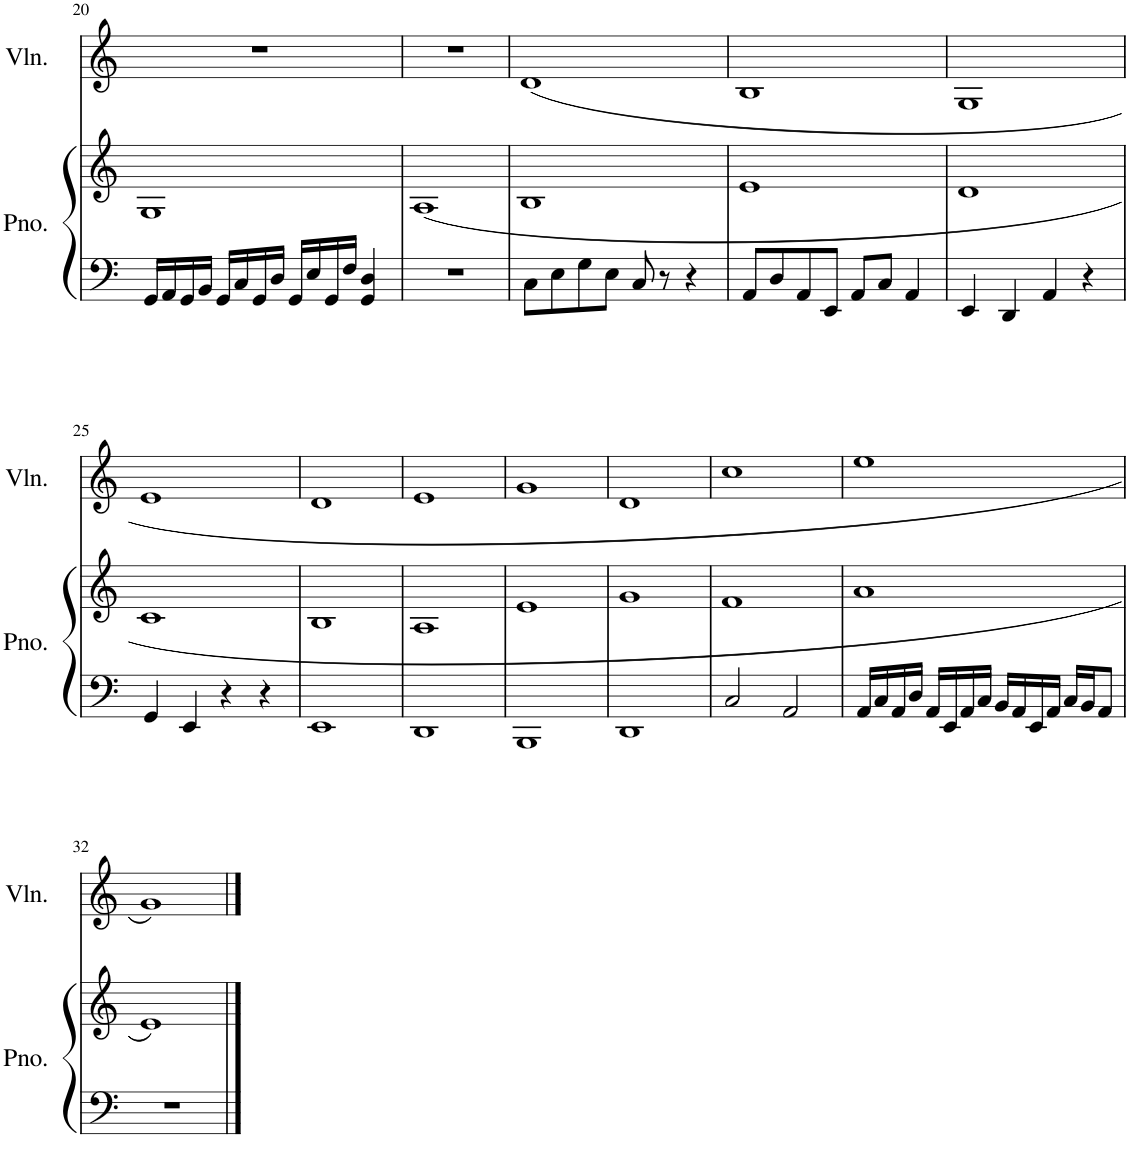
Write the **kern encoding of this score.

**kern	**kern	**kern
*part2	*part2	*part1
*staff3	*staff2	*staff1
*I"Piano	*	*I"Violin
*I'Pno.	*	*I'Vln.
!!LO:PB:g=z
*clefF4	*clefG2	*clefG2
*k[]	*k[]	*k[]
*M4/4	*M4/4	*M4/4
=20	=20	=20
16GG/LL	1G	1r
16AA/	.	.
16GG/	.	.
16BB/JJ	.	.
16GG/LL	.	.
16C/	.	.
16GG/	.	.
16D/JJ	.	.
16GG/LL	.	.
16E/	.	.
16GG/	.	.
16F/JJ	.	.
4GG/ 4D/	.	.
=21	=21	=21
1r	(1A	1r
=22	=22	=22
8C\L	1B	(1d
8E\	.	.
8G\	.	.
8E\J	.	.
8C/	.	.
8r	.	.
4r	.	.
=23	=23	=23
8AA/L	1e	1B
8D/	.	.
8AA/	.	.
8EE/J	.	.
8AA/L	.	.
8C/J	.	.
4AA/	.	.
=24	=24	=24
4EE/	1d	1G
4DD/	.	.
4AA/	.	.
4r	.	.
!!LO:LB:g=z
=25	=25	=25
4GG/	1c	1e
4EE/	.	.
4r	.	.
4r	.	.
=26	=26	=26
1EE	1B	1d
=27	=27	=27
1DD	1A	1e
=28	=28	=28
1BBB	1e	1g
=29	=29	=29
1DD	1g	1d
=30	=30	=30
2C/	1f	1cc
2AA/	.	.
=31	=31	=31
16AA/LL	1a	1ee
16C/	.	.
16AA/	.	.
16D/JJ	.	.
16AA/LL	.	.
16EE/	.	.
16AA/	.	.
16C/JJ	.	.
16BB/LL	.	.
16AA/	.	.
16EE/	.	.
16AA/JJ	.	.
16C/LL	.	.
16BB/J	.	.
8AA/J	.	.
!!LO:LB:g=z
=32	=32	=32
1r	1e)	1g)
==	==	==
*-	*-	*-
